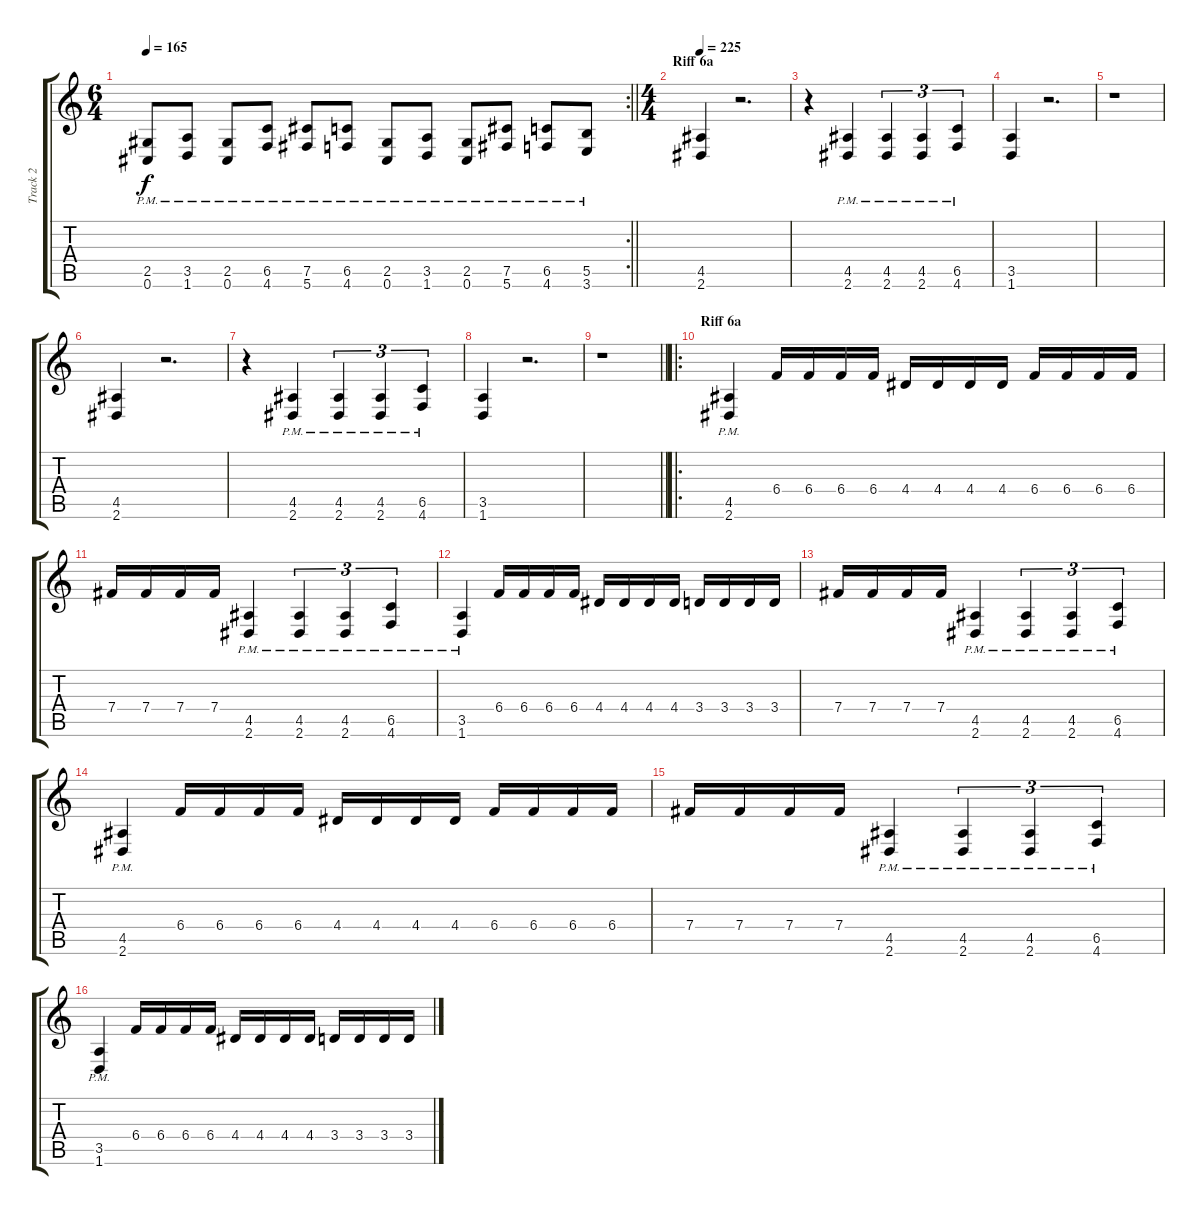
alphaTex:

\track ("Track 2" "Track 2") {instrument distortionguitar}
\staff {score tabs}
\tuning (Db4 Ab3 E3 B2 Gb2 Db2) {hide}
\rc 2
\ts (6 4)
\tempo 165
\clef g2
\barLineRight lightlight
\ks c
(2.5{pm} 0.6{pm}).8{dy f} (3.5{pm} 1.6{pm}).8 (2.5{pm} 0.6{pm}).8 (6.5{pm} 4.6{pm}).8 (7.5{pm} 5.6{pm}).8 (6.5{pm} 4.6{pm}).8 (2.5{pm} 0.6{pm}).8 (3.5{pm} 1.6{pm}).8 (2.5{pm} 0.6{pm}).8 (7.5{pm} 5.6{pm}).8 (6.5{pm} 4.6{pm}).8 (5.5{pm} 3.6{pm}).8 |
\ts (4 4)
\section ("" "Riff 6a")
\tempo 225
(4.5 2.6).4 r.2{d} |
r.4 (4.5{pm} 2.6{pm}).4 (4.5{pm} 2.6{pm}).4{tu (3 2)} (4.5{pm} 2.6{pm}).4{tu (3 2)} (6.5{pm} 4.6{pm}).4{tu (3 2)} |
(3.5 1.6).4 r.2{d} |
r.1 |
(4.5 2.6).4 r.2{d} |
r.4 (4.5{pm} 2.6{pm}).4 (4.5{pm} 2.6{pm}).4{tu (3 2)} (4.5{pm} 2.6{pm}).4{tu (3 2)} (6.5{pm} 4.6{pm}).4{tu (3 2)} |
(3.5 1.6).4 r.2{d} |
\barLineRight lightlight
r.1 |
\ro
\section ("" "Riff 6a")
(4.5{pm} 2.6{pm}).4 6.4.16 6.4.16 6.4.16 6.4.16 4.4.16 4.4.16 4.4.16 4.4.16 6.4.16 6.4.16 6.4.16 6.4.16 |
7.4.16 7.4.16 7.4.16 7.4.16 (4.5{pm} 2.6{pm}).4 (4.5{pm} 2.6{pm}).4{tu (3 2)} (4.5{pm} 2.6{pm}).4{tu (3 2)} (6.5{pm} 4.6{pm}).4{tu (3 2)} |
(3.5{pm} 1.6{pm}).4 6.4.16 6.4.16 6.4.16 6.4.16 4.4.16 4.4.16 4.4.16 4.4.16 3.4.16 3.4.16 3.4.16 3.4.16 |
7.4.16 7.4.16 7.4.16 7.4.16 (4.5{pm} 2.6{pm}).4 (4.5{pm} 2.6{pm}).4{tu (3 2)} (4.5{pm} 2.6{pm}).4{tu (3 2)} (6.5{pm} 4.6{pm}).4{tu (3 2)} |
(4.5{pm} 2.6{pm}).4 6.4.16 6.4.16 6.4.16 6.4.16 4.4.16 4.4.16 4.4.16 4.4.16 6.4.16 6.4.16 6.4.16 6.4.16 |
7.4.16 7.4.16 7.4.16 7.4.16 (4.5{pm} 2.6{pm}).4 (4.5{pm} 2.6{pm}).4{tu (3 2)} (4.5{pm} 2.6{pm}).4{tu (3 2)} (6.5{pm} 4.6{pm}).4{tu (3 2)} |
(3.5{pm} 1.6{pm}).4 6.4.16 6.4.16 6.4.16 6.4.16 4.4.16 4.4.16 4.4.16 4.4.16 3.4.16 3.4.16 3.4.16 3.4.16
